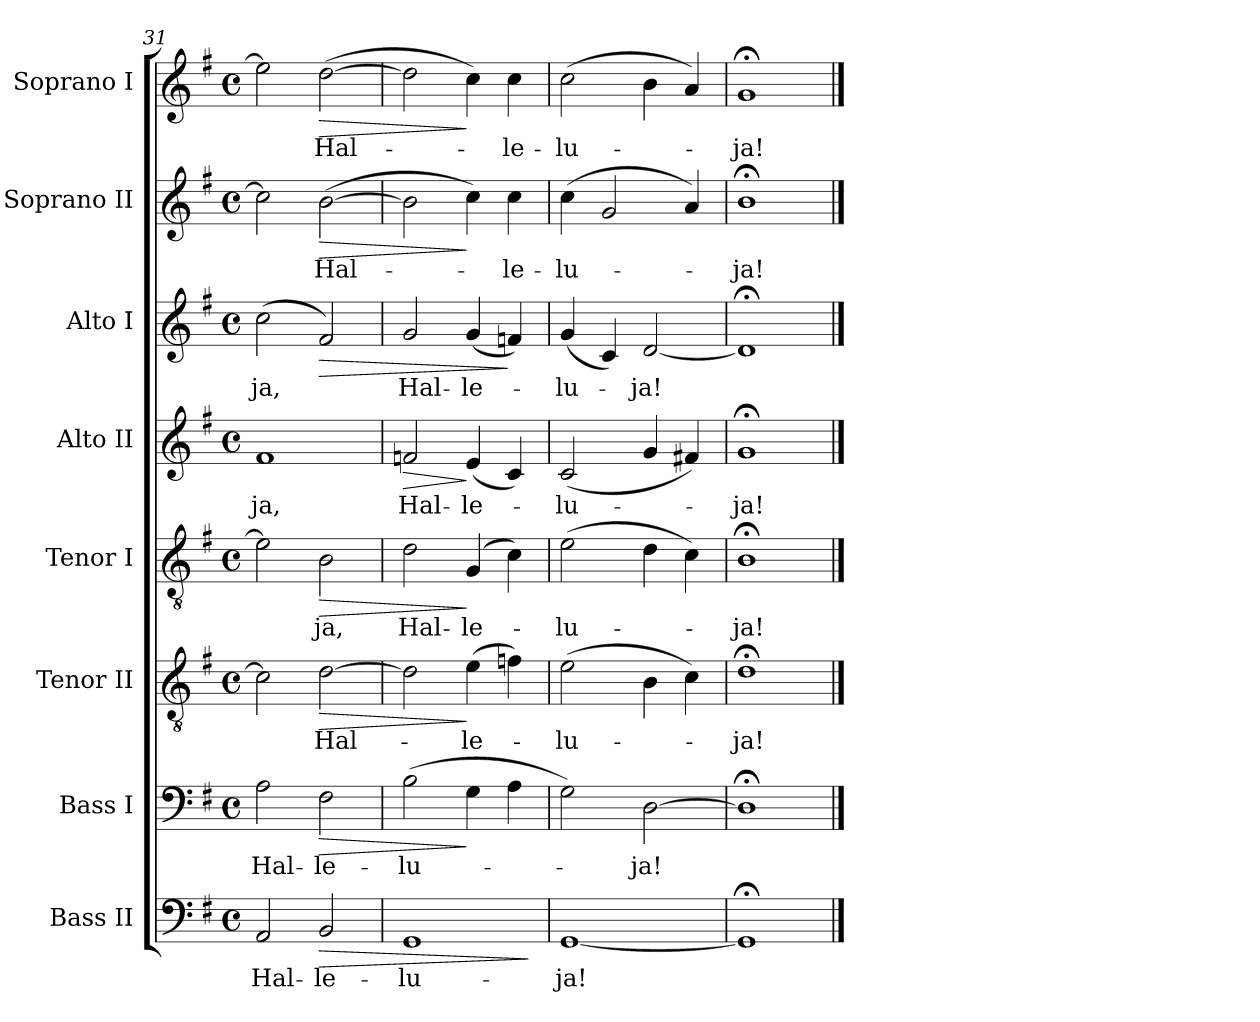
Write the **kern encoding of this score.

**kern	**text	**dynam	**kern	**text	**dynam	**kern	**text	**dynam	**kern	**text	**dynam	**kern	**text	**dynam	**kern	**text	**dynam	**kern	**text	**dynam	**kern	**text	**dynam
*part8	*part8	*part8	*part7	*part7	*part7	*part6	*part6	*part6	*part5	*part5	*part5	*part4	*part4	*part4	*part3	*part3	*part3	*part2	*part2	*part2	*part1	*part1	*part1
*staff8	*staff8	*staff8	*staff7	*staff7	*staff7	*staff6	*staff6	*staff6	*staff5	*staff5	*staff5	*staff4	*staff4	*staff4	*staff3	*staff3	*staff3	*staff2	*staff2	*staff2	*staff1	*staff1	*staff1
*I"Bass II	*	*	*I"Bass I	*	*	*I"Tenor II	*	*	*I"Tenor I	*	*	*I"Alto II	*	*	*I"Alto I	*	*	*I"Soprano II	*	*	*I"Soprano I	*	*
*	*	*	*	*	*	*	*	*	*	*	*	*	*	*	*	*	*	*I'Pno	*	*	*I'Pno	*	*
*clefF4	*	*	*clefF4	*	*	*clefGv2	*	*	*clefGv2	*	*	*clefG2	*	*	*clefG2	*	*	*clefG2	*	*	*clefG2	*	*
*k[f#]	*	*	*k[f#]	*	*	*k[f#]	*	*	*k[f#]	*	*	*k[f#]	*	*	*k[f#]	*	*	*k[f#]	*	*	*k[f#]	*	*
*e:	*	*	*e:	*	*	*e:	*	*	*e:	*	*	*e:	*	*	*e:	*	*	*e:	*	*	*e:	*	*
*M4/4	*	*	*M4/4	*	*	*M4/4	*	*	*M4/4	*	*	*M4/4	*	*	*M4/4	*	*	*M4/4	*	*	*M4/4	*	*
*met(c)	*	*	*met(c)	*	*	*met(c)	*	*	*met(c)	*	*	*met(c)	*	*	*met(c)	*	*	*met(c)	*	*	*met(c)	*	*
=31	=31	=31	=31	=31	=31	=31	=31	=31	=31	=31	=31	=31	=31	=31	=31	=31	=31	=31	=31	=31	=31	=31	=31
!	!LO:LY:b	!	!	!LO:LY:b	!	!	!	!	!	!	!	!	!LO:LY:b	!	!	!LO:LY:b	!	!	!	!	!	!	!
2AA/	Hal-	.	2A\	Hal-	.	2c\]	.	.	2e\]	.	.	1f#	-ja,	.	(>2cc\	-ja,	.	2cc\]	.	.	2ee\]	.	.
!	!LO:LY:b	!LO:HP:b	!	!LO:LY:b	!LO:HP:b	!	!LO:LY:b	!LO:HP:b	!	!LO:LY:b	!LO:HP:b	!	!	!	!	!	!LO:HP:b	!	!LO:LY:b	!LO:HP:b	!	!LO:LY:b	!LO:HP:b
2BB/	-le-	>	2F#\	-le-	>	[2d\	Hal-	>	2B\	-ja,	>	.	.	.	2f#/)	.	>	(>[2b\	Hal-	>	(>[2dd\	Hal-	>
=32	=32	=32	=32	=32	=32	=32	=32	=32	=32	=32	=32	=32	=32	=32	=32	=32	=32	=32	=32	=32	=32	=32	=32
!	!LO:LY:b	!	!	!LO:LY:b	!	!	!	!	!	!LO:LY:b	!	!	!LO:LY:b	!LO:HP:b	!	!LO:LY:b	!	!	!	!	!	!	!
1GG	-lu-	.	(>2B\	-lu-	.	2d\]	.	.	2d\	Hal-	.	2fn/	Hal-	>	2g/	Hal-	.	2b\]	.	.	2dd\]	.	.
!	!	!	!	!	!	!	!LO:LY:b	!	!	!LO:LY:b	!	!	!LO:LY:b	!	!	!LO:LY:b	!	!	!	!	!	!	!
.	.	.	4G\	.	]	(>4e\	-le-	]	(>4G/	-le-	]	(<4e/	-le-	]	(<4g/	-le-	.	4cc\)	.	]	4cc\)	.	]
!	!	!	!	!	!	!	!	!	!	!	!	!	!	!	!	!	!	!	!LO:LY:b	!	!	!LO:LY:b	!
.	.	.	4A\	.	.	4fn\)	.	.	4c\)	.	.	4c/)	.	.	4fn/)	.	]	4cc\	-le-	.	4cc\	-le-	.
.	.	]	.	.	.	.	.	.	.	.	.	.	.	.	.	.	.	.	.	.	.	.	.
=33	=33	=33	=33	=33	=33	=33	=33	=33	=33	=33	=33	=33	=33	=33	=33	=33	=33	=33	=33	=33	=33	=33	=33
!	!LO:LY:b	!	!	!	!	!	!LO:LY:b	!	!	!LO:LY:b	!	!	!LO:LY:b	!	!	!LO:LY:b	!	!	!LO:LY:b	!	!	!LO:LY:b	!
[1GG	-ja!	.	2G\)	.	.	(>2e\	-lu-	.	(>2e\	-lu-	.	(<2c/	-lu-	.	(<4g/	-lu-	.	(>4cc\	-lu-	.	(>2cc\	-lu-	.
.	.	.	.	.	.	.	.	.	.	.	.	.	.	.	4c/)	.	.	2g/	.	.	.	.	.
!	!	!	!	!LO:LY:b	!	!	!	!	!	!	!	!	!	!	!	!LO:LY:b	!	!	!	!	!	!	!
.	.	.	[2D\	-ja!	.	4B\	.	.	4d\	.	.	4g/	.	.	[2d/	-ja!	.	.	.	.	4b\	.	.
.	.	.	.	.	.	4c\)	.	.	4c\)	.	.	4f#X/)	.	.	.	.	.	4a/)	.	.	4a/)	.	.
=34	=34	=34	=34	=34	=34	=34	=34	=34	=34	=34	=34	=34	=34	=34	=34	=34	=34	=34	=34	=34	=34	=34	=34
!	!	!	!	!	!	!	!LO:LY:b	!	!	!LO:LY:b	!	!	!LO:LY:b	!	!	!	!	!	!LO:LY:b	!	!	!LO:LY:b	!
1GG;<]	.	.	1D;<]	.	.	1d;<	-ja!	.	1B;<	-ja!	.	1g;<	-ja!	.	1d;<]	.	.	1b;<	-ja!	.	1g;<	-ja!	.
==	==	==	==	==	==	==	==	==	==	==	==	==	==	==	==	==	==	==	==	==	==	==	==
*-	*-	*-	*-	*-	*-	*-	*-	*-	*-	*-	*-	*-	*-	*-	*-	*-	*-	*-	*-	*-	*-	*-	*-
